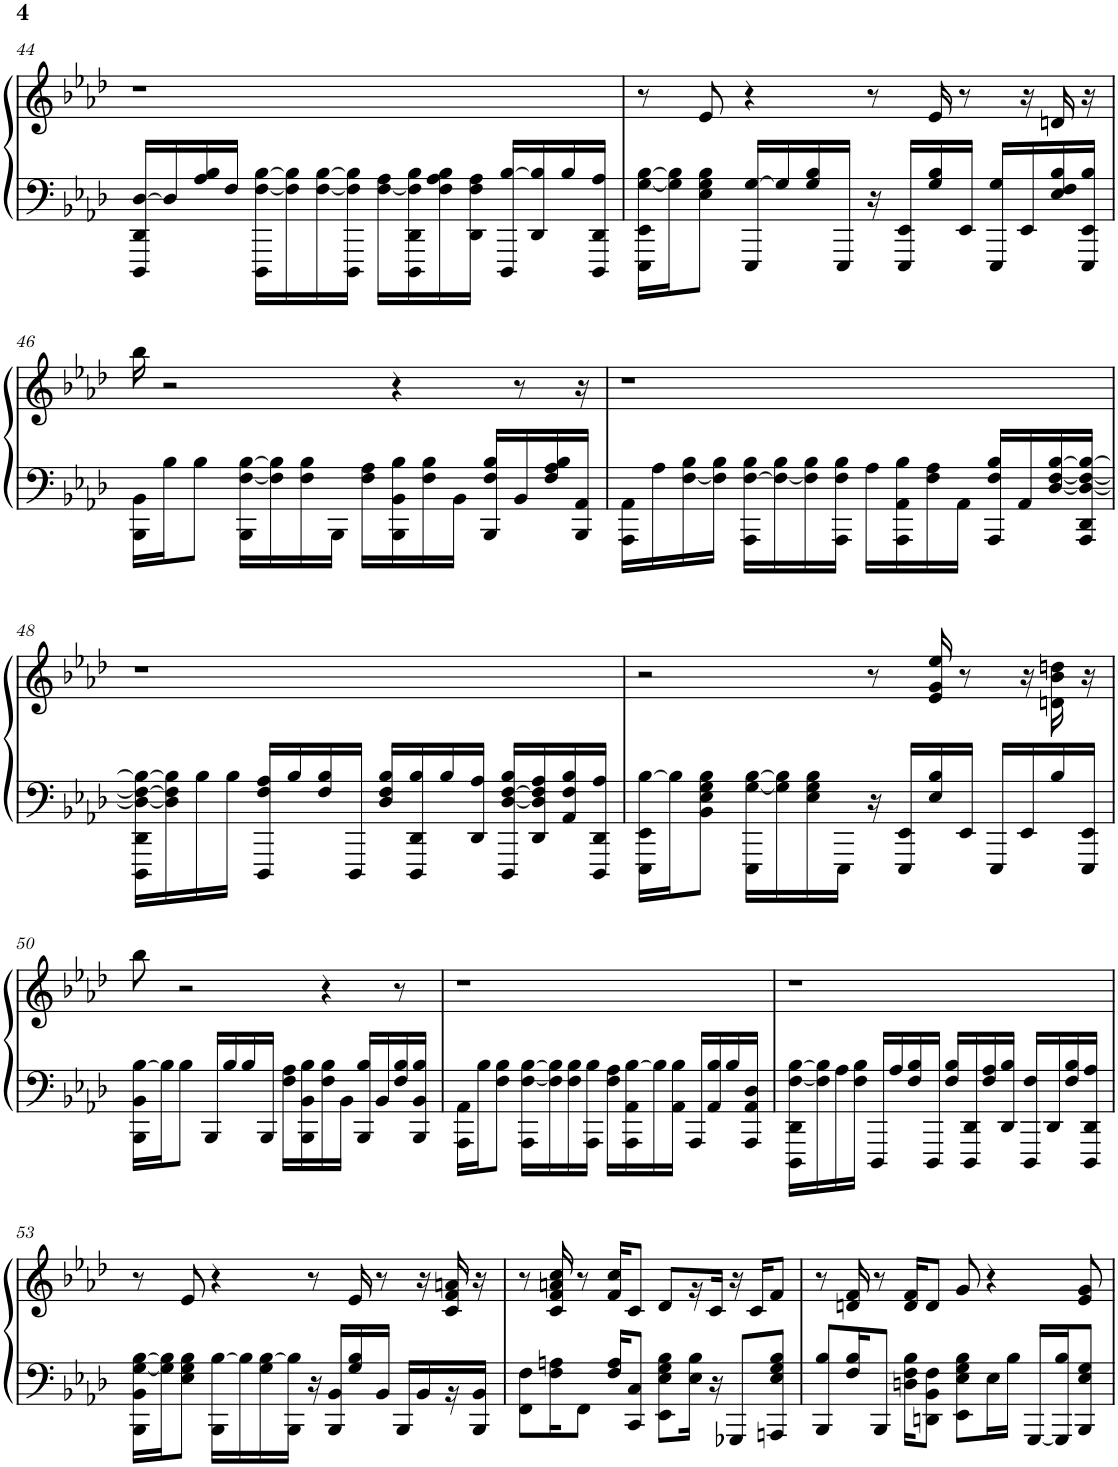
**kern	**kern
*part1	*part1
*staff2	*staff1
*I"Piano	*
*I'Pno	*
!!LO:PB:g=z
*clefF4	*clefG2
*k[b-e-a-d-]	*k[b-e-a-d-]
*A-:	*A-:
*M4/4	*M4/4
=44	=44
16DDD-/ 16DD-/ [16D-/LL	1r
16D-/]	.
16A-/ 16B-/	.
16F/JJ	.
16DDD-\ [16F\ [16B-\LL	.
16F\] 16B-\]	.
[16F\ [16B-\	.
16DDD-\ 16F\] 16B-\]JJ	.
[16F\ 16A-\LL	.
16DDD-\ 16DD-\ 16F\] 16B-\	.
16F\ 16A-\ 16B-\	.
16DD-\ 16F\ 16A-\JJ	.
16DDD-/ [16B-/LL	.
16DD-/ 16B-/]	.
16B-/	.
16DDD-/ 16DD-/ 16A-/JJ	.
=45	=45
16EEE-\ 16EE-\ [16G\ [16B-\LL	8r
16G\] 16B-\]J	.
8E-\ 8G\ 8B-\J	8e-/
16EEE-/ [16G/LL	4r
16G/]	.
16G/ 16B-/	.
16EEE-/JJ	.
16r	8r
16EEE-/ 16EE-/LL	.
16G/ 16B-/	16e-/
16EE-/JJ	8r
16EEE-/ 16G/LL	.
16EE-/	16r
16E-/ 16F/ 16B-/	16dn/
16EEE-/ 16EE-/ 16B-/JJ	16r
!!LO:LB:g=z
=46	=46
16BBB-\ 16BB-\LL	16bb-\
16B-\J	2r
8B-\J	.
16BBB-\ [16F\ [16B-\LL	.
16F\] 16B-\]	.
16F\ 16B-\	.
16BBB-\JJ	.
16F\ 16A-\LL	.
16BBB-\ 16BB-\ 16B-\	4r
16F\ 16B-\	.
16BB-\JJ	.
16BBB-/ 16F/ 16B-/LL	.
16BB-/	8r
16F/ 16A-/ 16B-/	.
16BBB-/ 16AA-/JJ	16r
=47	=47
16AAA-\ 16AA-\LL	1r
16A-\	.
[16F\ 16B-\	.
16F\] 16B-\JJ	.
16AAA-\ [16F\ 16B-\LL	.
16F\_ 16B-\	.
16F\] 16B-\	.
16AAA-\ 16F\ 16B-\JJ	.
16A-\LL	.
16AAA-\ 16AA-\ 16B-\	.
16F\ 16A-\	.
16AA-\JJ	.
16AAA-/ 16F/ 16B-/LL	.
16AA-/	.
[16D-/ [16F/ [16B-/	.
16AAA-/ 16DD-/ 16D-/_ 16F/_ 16B-/_JJ	.
!!LO:LB:g=z
=48	=48
16DDD-\ 16DD-\ 16D-\_ 16F\_ 16B-\_LL	1r
16D-\] 16F\] 16B-\]	.
16B-\	.
16B-\JJ	.
16DDD-/ 16F/ 16A-/LL	.
16B-/	.
16F/ 16B-/	.
16DDD-/JJ	.
16D-/ 16F/ 16B-/LL	.
16DDD-/ 16DD-/ 16B-/	.
16B-/	.
16DD-/ 16A-/JJ	.
16DDD-/ [16D-/ [16F/ 16B-/LL	.
16DD-/ 16D-/] 16F/] 16A-/	.
16AA-/ 16F/ 16B-/	.
16DDD-/ 16DD-/ 16A-/JJ	.
=49	=49
16EEE-\ 16EE-\ [16B-\LL	2r
16B-\J]	.
8BB-\ 8E-\ 8G\ 8B-\J	.
16EEE-\ [16G\ [16B-\LL	.
16G\] 16B-\]	.
16E-\ 16G\ 16B-\	.
16EEE-\JJ	.
16r	8r
16EEE-/ 16EE-/LL	.
16E-/ 16B-/	16e-/ 16g/ 16ee-/
16EE-/JJ	8r
16EEE-/LL	.
16EE-/	16r
16B-/	16dn\ 16b-\ 16ddn\
16EEE-/ 16EE-/JJ	16r
!!LO:LB:g=z
=50	=50
16BBB-\ 16BB-\ [16B-\LL	8bb-\
16B-\J]	.
8B-\J	2r
16BBB-/LL	.
16B-/	.
16B-/	.
16BBB-/JJ	.
16F\ 16A-\LL	.
16BBB-\ 16BB-\ 16B-\	.
16F\ 16B-\	4r
16BB-\JJ	.
16BBB-/ 16B-/LL	.
16BB-/	.
16F/ 16B-/	8r
16BBB-/ 16BB-/ 16B-/JJ	.
=51	=51
16AAA-\ 16AA-\LL	1r
16B-\J	.
8F\ 8B-\J	.
16AAA-\ [16F\ [16B-\LL	.
16F\] 16B-\]	.
16F\ 16B-\	.
16AAA-\ 16B-\JJ	.
16F\ 16A-\LL	.
16AAA-\ 16AA-\ [16B-\	.
16B-\]	.
16AA-\ 16B-\JJ	.
16AAA-/LL	.
16AA-/ 16B-/	.
16B-/	.
16AAA-/ 16AA-/ 16D-/JJ	.
=52	=52
16DDD-\ 16DD-\ [16F\ [16B-\LL	1r
16F\] 16B-\]	.
16A-\	.
16F\ 16B-\JJ	.
16DDD-/LL	.
16A-/	.
16F/ 16B-/	.
16DDD-/JJ	.
16F/ 16B-/LL	.
16DDD-/ 16DD-/	.
16F/ 16A-/	.
16DD-/ 16B-/JJ	.
16DDD-/ 16F/LL	.
16DD-/	.
16F/ 16B-/	.
16DDD-/ 16DD-/ 16A-/JJ	.
!!LO:LB:g=z
=53	=53
16BBB-\ 16BB-\ [16G\ [16B-\LL	8r
16G\] 16B-\]J	.
8E-\ 8G\ 8B-\J	8e-/
16BBB-\ [16B-\LL	4r
16B-\]	.
16G\ [16B-\	.
16BBB-\ 16B-\]JJ	.
16r	8r
16BBB-/ 16BB-/LL	.
16G/ 16B-/	16e-/
16BB-/JJ	8r
16BBB-/LL	.
16BB-/	16r
16r	16c/ 16f/ 16an/
16BBB-/ 16BB-/JJ	16r
=54	=54
8FF\ 8F\L	8r
16F\ 16An\K	16c/ 16f/ 16an/ 16cc/
8FF\J	8r
16F/ 16A/KL	16f/ 16cc/KL
8CC/ 8C/J	8c/J
8EE-\ 8E-\ 8G\ 8B-\L	8d-/L
16E-\ 16B-\Jk	16r
16r	16c/JJ
8GGG-X/L	16r
.	16c/KL
8AAAn/ 8E-/ 8G/ 8B-/J	8f/J
=55	=55
8BBB-/ 8B-/L	8r
16F/ 16B-/K	16dn/ 16f/
8BBB-/J	8r
16Dn\ 16F\ 16B-\KL	16d/ 16f/KL
8DDn\ 8BB-\ 8F\J	8d/J
8EE-\ 8E-\ 8G\ 8B-\L	8g/
16E-\L	4r
16B-\JJ	.
[16GGG/LL	.
16GGG/] 16B-/J	.
8BBB-/ 8E-/ 8G/J	8e-/ 8g/
=	=
*-	*-
